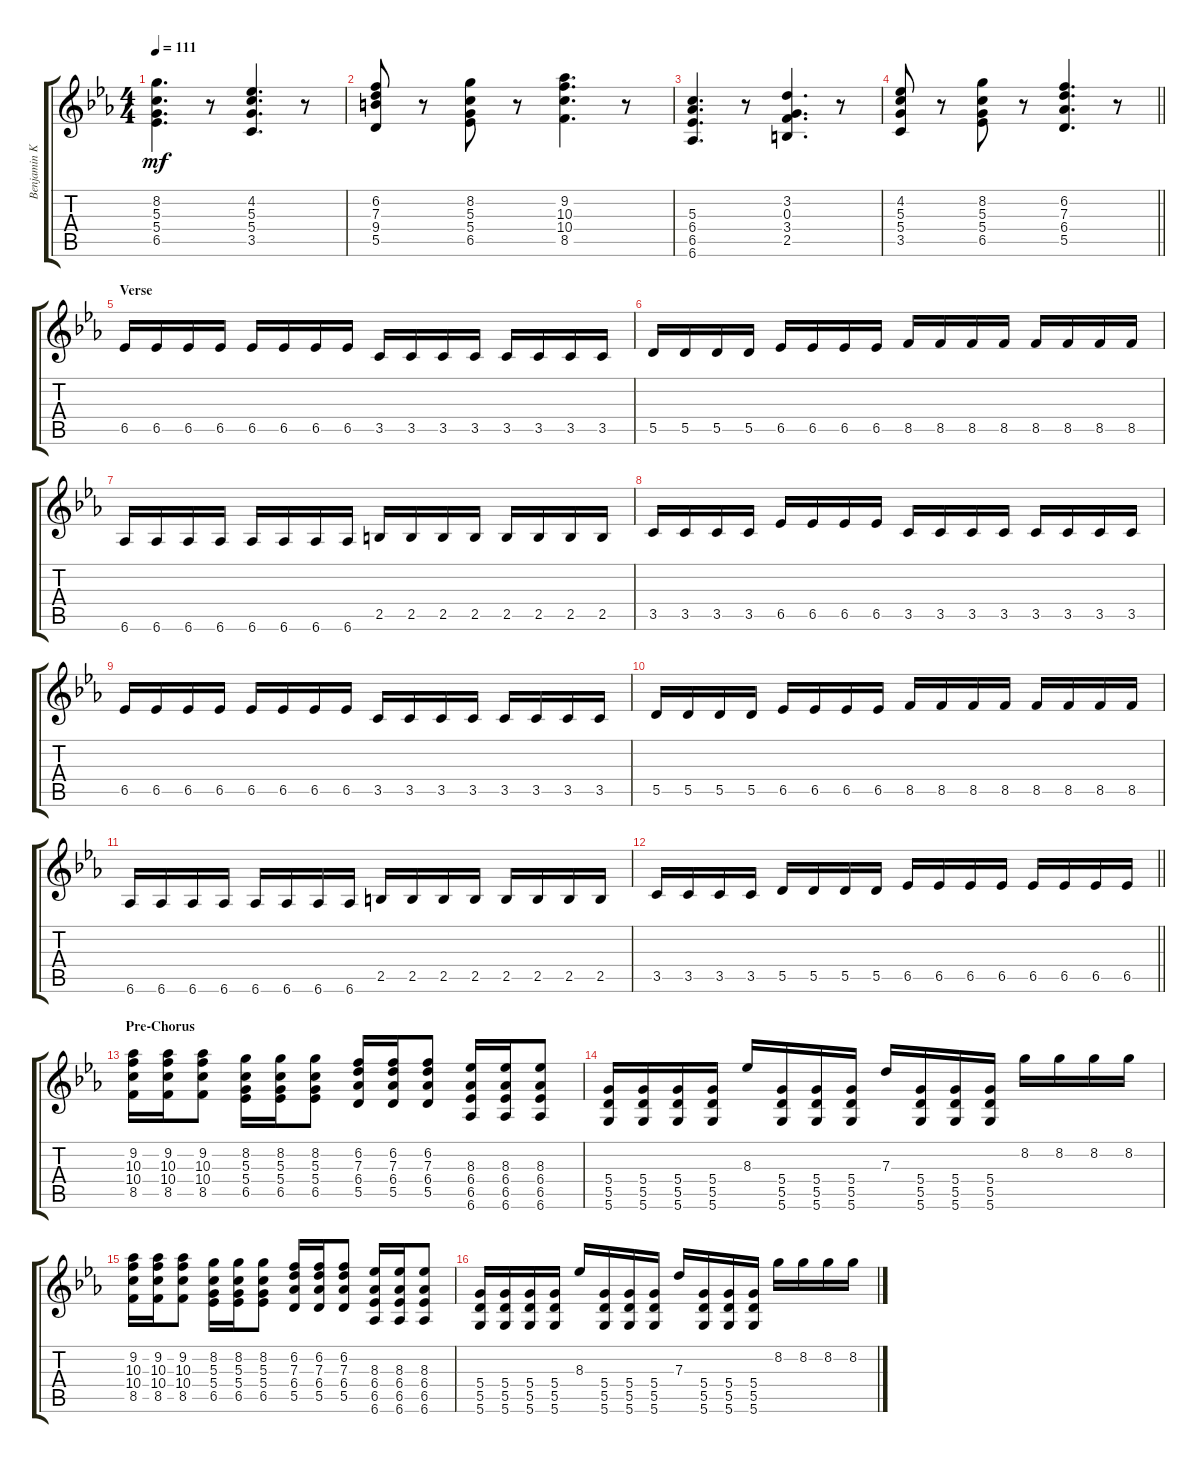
\track ("Benjamin Kowalewicz (Rhythm Guitar)" "Benjamin K") {instrument electricguitarclean}
\staff {score tabs}
\tuning (E4 B3 G3 D3 A2 D2) {hide}
\ts (4 4)
\tempo 111
\clef g2
\ks cminor
(8.2 5.3 5.4 6.5).4{d dy mf} r.8 (4.2 5.3 5.4 3.5).4{d} r.8 |
(6.2 7.3 9.4 5.5).8 r.8 (8.2 5.3 5.4 6.5).8 r.8 (9.2 10.3 10.4 8.5).4{d} r.8 |
(5.3 6.4 6.5 6.6).4{d} r.8 (3.2 0.3 3.4 2.5).4{d} r.8 |
\barLineRight lightlight
(4.2 5.3 5.4 3.5).8 r.8 (8.2 5.3 5.4 6.5).8 r.8 (6.2 7.3 6.4 5.5).4{d} r.8 |
\section ("" "Verse ")
6.5.16 6.5.16 6.5.16 6.5.16 6.5.16 6.5.16 6.5.16 6.5.16 3.5.16 3.5.16 3.5.16 3.5.16 3.5.16 3.5.16 3.5.16 3.5.16 |
5.5.16 5.5.16 5.5.16 5.5.16 6.5.16 6.5.16 6.5.16 6.5.16 8.5.16 8.5.16 8.5.16 8.5.16 8.5.16 8.5.16 8.5.16 8.5.16 |
6.6.16 6.6.16 6.6.16 6.6.16 6.6.16 6.6.16 6.6.16 6.6.16 2.5.16 2.5.16 2.5.16 2.5.16 2.5.16 2.5.16 2.5.16 2.5.16 |
3.5.16 3.5.16 3.5.16 3.5.16 6.5.16 6.5.16 6.5.16 6.5.16 3.5.16 3.5.16 3.5.16 3.5.16 3.5.16 3.5.16 3.5.16 3.5.16 |
6.5.16 6.5.16 6.5.16 6.5.16 6.5.16 6.5.16 6.5.16 6.5.16 3.5.16 3.5.16 3.5.16 3.5.16 3.5.16 3.5.16 3.5.16 3.5.16 |
5.5.16 5.5.16 5.5.16 5.5.16 6.5.16 6.5.16 6.5.16 6.5.16 8.5.16 8.5.16 8.5.16 8.5.16 8.5.16 8.5.16 8.5.16 8.5.16 |
6.6.16 6.6.16 6.6.16 6.6.16 6.6.16 6.6.16 6.6.16 6.6.16 2.5.16 2.5.16 2.5.16 2.5.16 2.5.16 2.5.16 2.5.16 2.5.16 |
\barLineRight lightlight
3.5.16 3.5.16 3.5.16 3.5.16 5.5.16 5.5.16 5.5.16 5.5.16 6.5.16 6.5.16 6.5.16 6.5.16 6.5.16 6.5.16 6.5.16 6.5.16 |
\section ("" "Pre-Chorus ")
(9.2 10.3 10.4 8.5).16 (9.2 10.3 10.4 8.5).16 (9.2 10.3 10.4 8.5).8 (8.2 5.3 5.4 6.5).16 (8.2 5.3 5.4 6.5).16 (8.2 5.3 5.4 6.5).8 (6.2 7.3 6.4 5.5).16 (6.2 7.3 6.4 5.5).16 (6.2 7.3 6.4 5.5).8 (8.3 6.4 6.5 6.6).16 (8.3 6.4 6.5 6.6).16 (8.3 6.4 6.5 6.6).8 |
(5.4 5.5 5.6).16 (5.4 5.5 5.6).16 (5.4 5.5 5.6).16 (5.4 5.5 5.6).16 8.3.16 (5.4 5.5 5.6).16 (5.4 5.5 5.6).16 (5.4 5.5 5.6).16 7.3.16 (5.4 5.5 5.6).16 (5.4 5.5 5.6).16 (5.4 5.5 5.6).16 8.2.16 8.2.16 8.2.16 8.2.16 |
(9.2 10.3 10.4 8.5).16 (9.2 10.3 10.4 8.5).16 (9.2 10.3 10.4 8.5).8 (8.2 5.3 5.4 6.5).16 (8.2 5.3 5.4 6.5).16 (8.2 5.3 5.4 6.5).8 (6.2 7.3 6.4 5.5).16 (6.2 7.3 6.4 5.5).16 (6.2 7.3 6.4 5.5).8 (8.3 6.4 6.5 6.6).16 (8.3 6.4 6.5 6.6).16 (8.3 6.4 6.5 6.6).8 |
(5.4 5.5 5.6).16 (5.4 5.5 5.6).16 (5.4 5.5 5.6).16 (5.4 5.5 5.6).16 8.3.16 (5.4 5.5 5.6).16 (5.4 5.5 5.6).16 (5.4 5.5 5.6).16 7.3.16 (5.4 5.5 5.6).16 (5.4 5.5 5.6).16 (5.4 5.5 5.6).16 8.2.16 8.2.16 8.2.16 8.2.16
